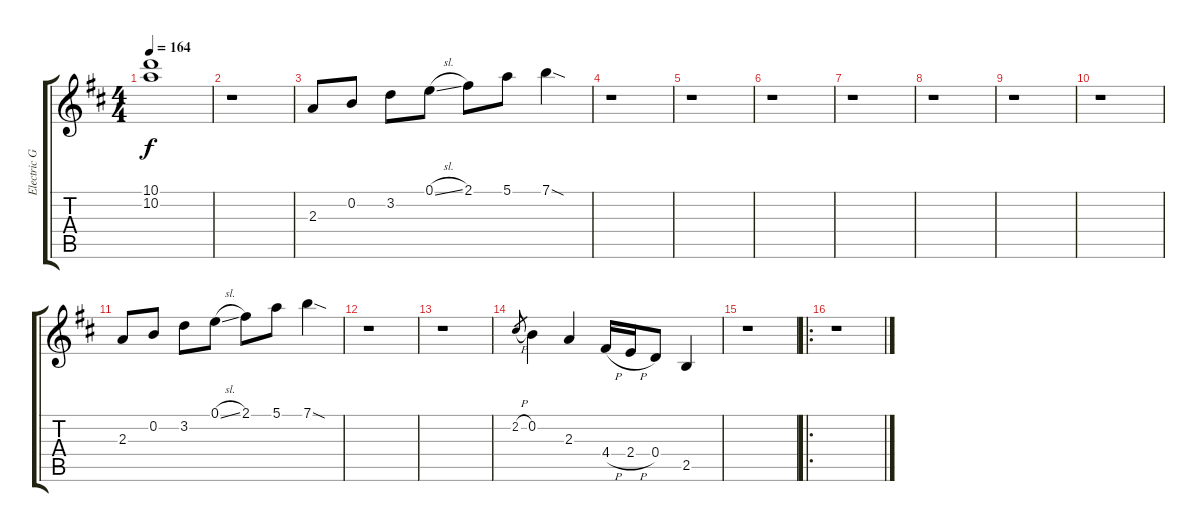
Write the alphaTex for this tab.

\track ("Electric Guitar 3" "Electric G") {instrument acousticguitarsteel}
\staff {score tabs}
\tuning (E4 B3 G3 D3 A2 D2) {hide}
\ts (4 4)
\tempo 164
\clef g2
\ks d
(10.1{t} 10.2{t}).1{dy f} |
r.1 |
2.3.8 0.2.8 3.2.8 0.1{sl}.8 2.1.8 5.1.8 7.1{sod}.4 |
r.1 |
r.1 |
r.1 |
r.1 |
r.1 |
r.1 |
r.1 |
2.3.8 0.2.8 3.2.8 0.1{sl}.8 2.1.8 5.1.8 7.1{sod}.4 |
r.1 |
r.1 |
2.2{h}.8{gr} 0.2.4 2.3.4 4.4{h}.16 2.4{h}.16 0.4.8 2.5.4 |
r.1 |
\ro
r.1
